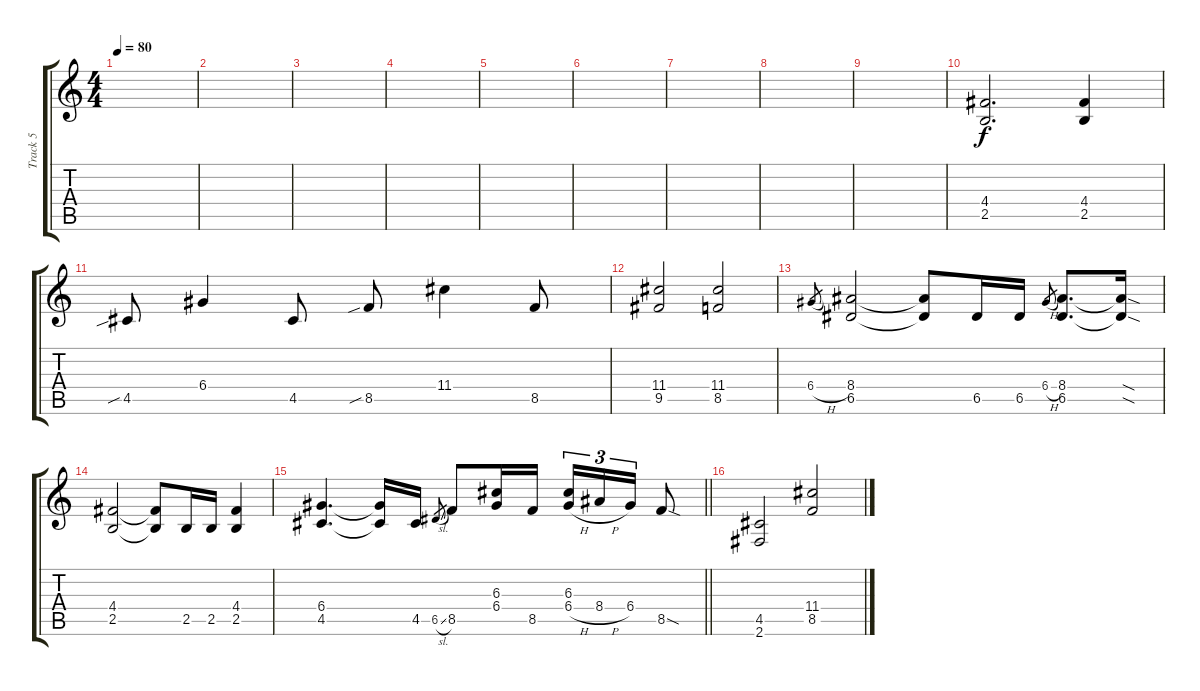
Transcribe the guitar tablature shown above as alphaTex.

\track ("Track 5" "Track 5") {instrument distortionguitar}
\staff {score tabs}
\tuning (E4 B3 G3 D3 A2 E2) {hide}
\ts (4 4)
\tempo 80
\clef g2
\ks c
|
|
|
|
|
|
|
|
|
(4.4 2.5).2{d} (4.4 2.5).4 |
4.5{sib}.8 6.4.4 4.5.8 8.5{sib}.8 11.4.4 8.5.8 |
(11.4 9.5).2 (11.4 8.5).2 |
6.4{h}.8{gr} (8.4 6.5).2 (8.4{t} 6.5{t}).8 6.5.16 6.5.16 6.4{h}.8{gr} (8.4 6.5).8{d} (8.4{sod t} 6.5{sod t}).16 |
(4.4 2.5).2 (4.4{t} 2.5{t}).8 2.5.16 2.5.16 (4.4 2.5).4 |
\barLineRight lightlight
(6.4 4.5).4{d} (6.4{t} 4.5{t}).16 4.5.16 6.5{sl}.8{gr} 8.5.8 (6.3 6.4).16 8.5.16 (6.3 6.4{h}).16{tu (3 2)} 8.4{h}.16{tu (3 2)} 6.4.16{tu (3 2)} 8.5{sod}.8 |
(4.5 2.6).2 (11.4 8.5).2
